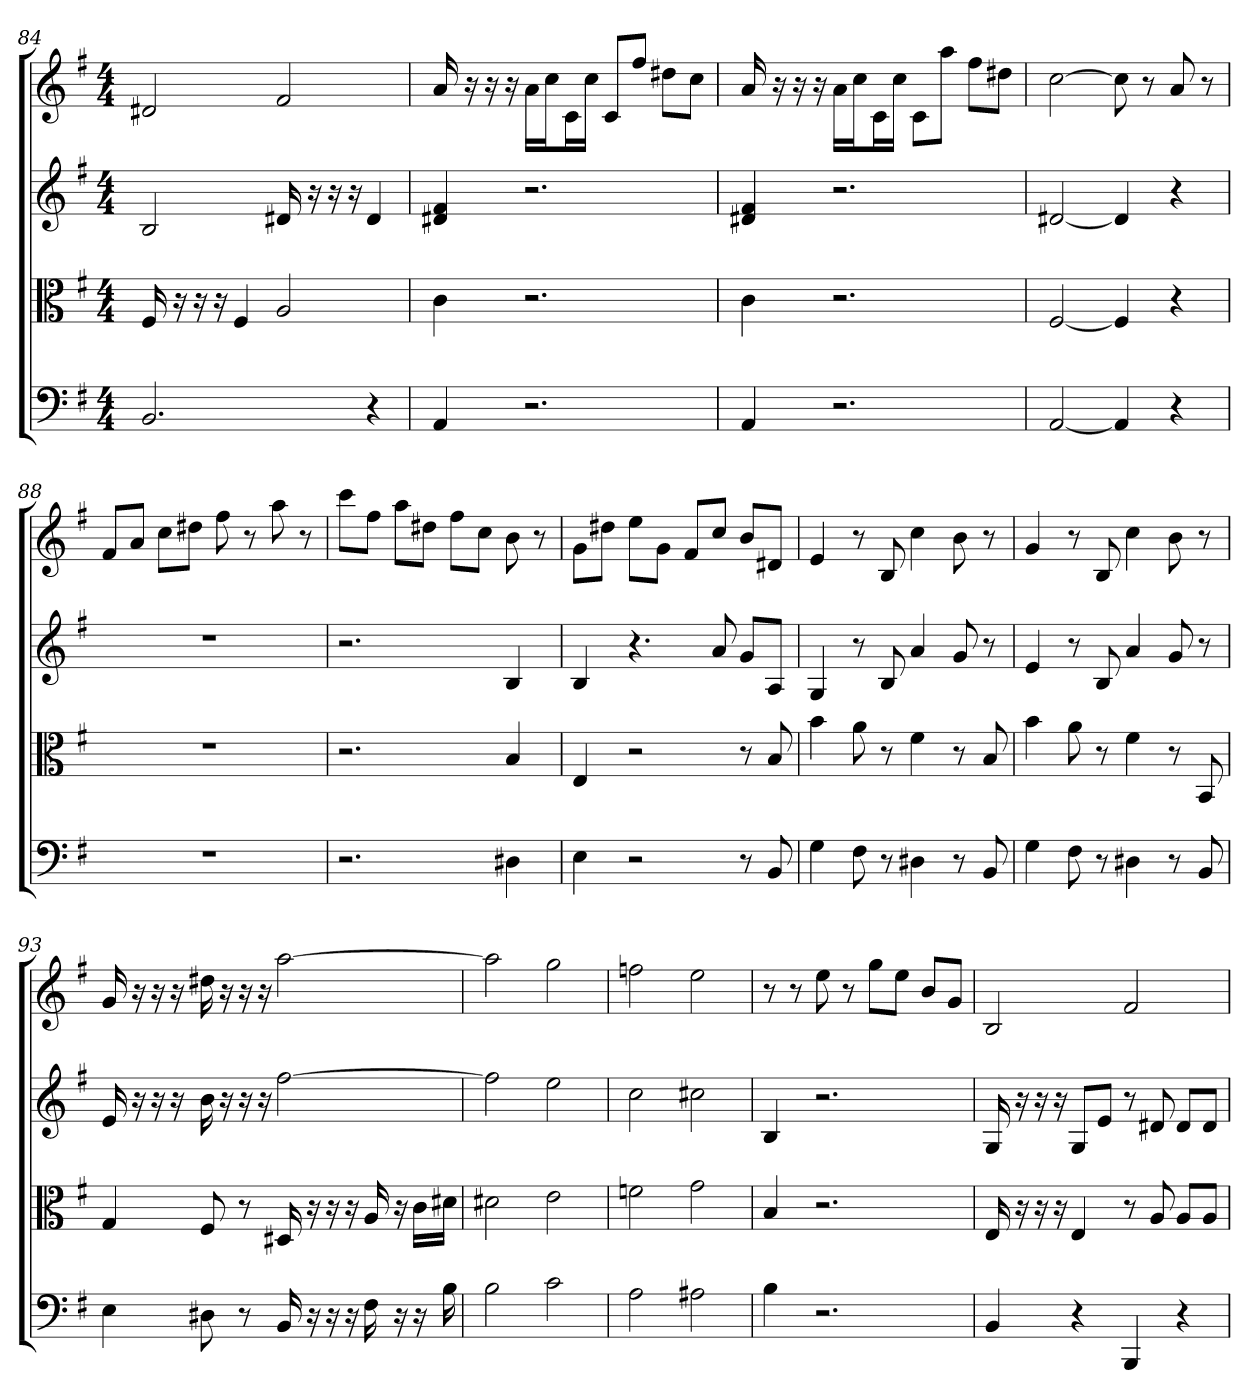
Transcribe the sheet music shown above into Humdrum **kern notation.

**kern	**kern	**kern	**kern
*part4	*part3	*part2	*part1
*staff4	*staff3	*staff2	*staff1
*clefF4	*clefC3	*clefG2	*clefG2
*k[f#]	*k[f#]	*k[f#]	*k[f#]
*e:	*e:	*e:	*e:
*M4/4	*M4/4	*M4/4	*M4/4
=84	=84	=84	=84
2.BB	16F#	2B	2d#X
.	16r	.	.
.	16r	.	.
.	16r	.	.
.	4F#	.	.
.	2A	16d#X	2f#
.	.	16r	.
.	.	16r	.
.	.	16r	.
4r	.	4d#	.
=85	=85	=85	=85
4AA	4c	4d#X 4f#	16a
.	.	.	16r
.	.	.	16r
.	.	.	16r
2.r	2.r	2.r	16a\LL
.	.	.	16cc\J
.	.	.	16c\L
.	.	.	16cc\JJ
.	.	.	8c/L
.	.	.	8ff#/J
.	.	.	8dd#X\L
.	.	.	8cc\J
=86	=86	=86	=86
4AA	4c	4d#X 4f#	16a
.	.	.	16r
.	.	.	16r
.	.	.	16r
2.r	2.r	2.r	16a\LL
.	.	.	16cc\J
.	.	.	16c\L
.	.	.	16cc\JJ
.	.	.	8c\L
.	.	.	8aa\J
.	.	.	8ff#\L
.	.	.	8dd#X\J
=87	=87	=87	=87
[2AA	[2F#	[2d#X	[2cc
4AA]	4F#]	4d#]	8cc]
.	.	.	8r
4r	4r	4r	8a
.	.	.	8r
=88	=88	=88	=88
1r	1r	1r	8f#/L
.	.	.	8a/J
.	.	.	8cc\L
.	.	.	8dd#X\J
.	.	.	8ff#
.	.	.	8r
.	.	.	8aa
.	.	.	8r
=89	=89	=89	=89
2.r	2.r	2.r	8ccc\L
.	.	.	8ff#\J
.	.	.	8aa\L
.	.	.	8dd#X\J
.	.	.	8ff#\L
.	.	.	8cc\J
4D#X	4B	4B	8b
.	.	.	8r
=90	=90	=90	=90
4E	4E	4B	8g\L
.	.	.	8dd#X\J
2r	2r	4.r	8ee\L
.	.	.	8g\J
.	.	.	8f#/L
.	.	8a	8cc/J
8r	8r	8g/L	8b/L
8BB	8B	8A/J	8d#X/J
=91	=91	=91	=91
4G	4b	4G	4e
8F#	8a	8r	8r
8r	8r	8B	8B
4D#X	4f#	4a	4cc
8r	8r	8g	8b
8BB	8B	8r	8r
=92	=92	=92	=92
4G	4b	4e	4g
8F#	8a	8r	8r
8r	8r	8B	8B
4D#X	4f#	4a	4cc
8r	8r	8g	8b
8BB	8BB	8r	8r
=93	=93	=93	=93
4E	4G	16e	16g
.	.	16r	16r
.	.	16r	16r
.	.	16r	16r
8D#X	8F#	16b	16dd#X
.	.	16r	16r
8r	8r	16r	16r
.	.	16r	16r
16BB	16D#X	[2ff#	[2aa
16r	16r	.	.
16r	16r	.	.
16r	16r	.	.
16F#	16A	.	.
16r	16r	.	.
16r	16c\LL	.	.
16B	16d#X\JJ	.	.
=94	=94	=94	=94
2B	2d#X	2ff#]	2aa]
2c	2e	2ee	2gg
=95	=95	=95	=95
2A	2fn	2cc	2ffn
2A#X	2g	2cc#X	2ee
=96	=96	=96	=96
4B	4B	4B	8r
.	.	.	8r
2.r	2.r	2.r	8ee
.	.	.	8r
.	.	.	8gg\L
.	.	.	8ee\J
.	.	.	8b/L
.	.	.	8g/J
=97	=97	=97	=97
4BB	16E	16G	2B
.	16r	16r	.
.	16r	16r	.
.	16r	16r	.
4r	4E	8G/L	.
.	.	8e/J	.
4BBB	8r	8r	2f#
.	8A	8d#X	.
4r	8A/L	8d#/L	.
.	8A/J	8d#/J	.
=	=	=	=
*-	*-	*-	*-
